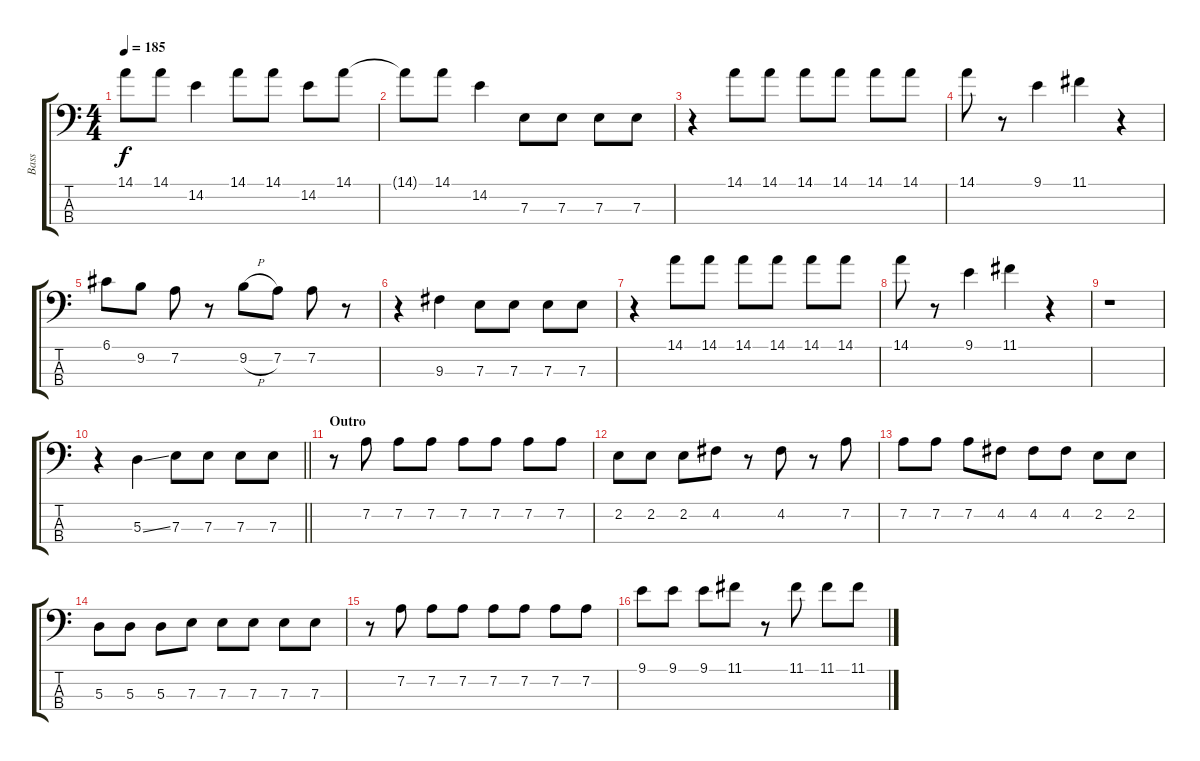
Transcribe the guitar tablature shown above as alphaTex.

\track ("Bass" "Bass") {instrument electricbassfinger}
\staff {score tabs}
\tuning (G2 D2 A1 E1) {hide}
\ts (4 4)
\tempo 185
\clef f4
\ks c
14.1{t}.8{dy f} 14.1.8 14.2.4 14.1.8 14.1.8 14.2.8 14.1.8 |
14.1{t}.8 14.1.8 14.2.4 7.3.8 7.3.8 7.3.8 7.3.8 |
r.4 14.1.8 14.1.8 14.1.8 14.1.8 14.1.8 14.1.8 |
14.1.8 r.8 9.1.4 11.1.4 r.4 |
6.1.8 9.2.8 7.2.8 r.8 9.2{h}.8 7.2.8 7.2.8 r.8 |
r.4 9.3.4 7.3.8 7.3.8 7.3.8 7.3.8 |
r.4 14.1.8 14.1.8 14.1.8 14.1.8 14.1.8 14.1.8 |
14.1.8 r.8 9.1.4 11.1.4 r.4 |
r.1 |
\barLineRight lightlight
r.4 5.3{ss}.4 7.3.8 7.3.8 7.3.8 7.3.8 |
\section ("" "Outro")
r.8 7.2.8 7.2.8 7.2.8 7.2.8 7.2.8 7.2.8 7.2.8 |
2.2.8 2.2.8 2.2.8 4.2.8 r.8 4.2.8 r.8 7.2.8 |
7.2.8 7.2.8 7.2.8 4.2.8 4.2.8 4.2.8 2.2.8 2.2.8 |
5.3.8 5.3.8 5.3.8 7.3.8 7.3.8 7.3.8 7.3.8 7.3.8 |
r.8 7.2.8 7.2.8 7.2.8 7.2.8 7.2.8 7.2.8 7.2.8 |
9.1.8 9.1.8 9.1.8 11.1.8 r.8 11.1.8 11.1.8 11.1.8
